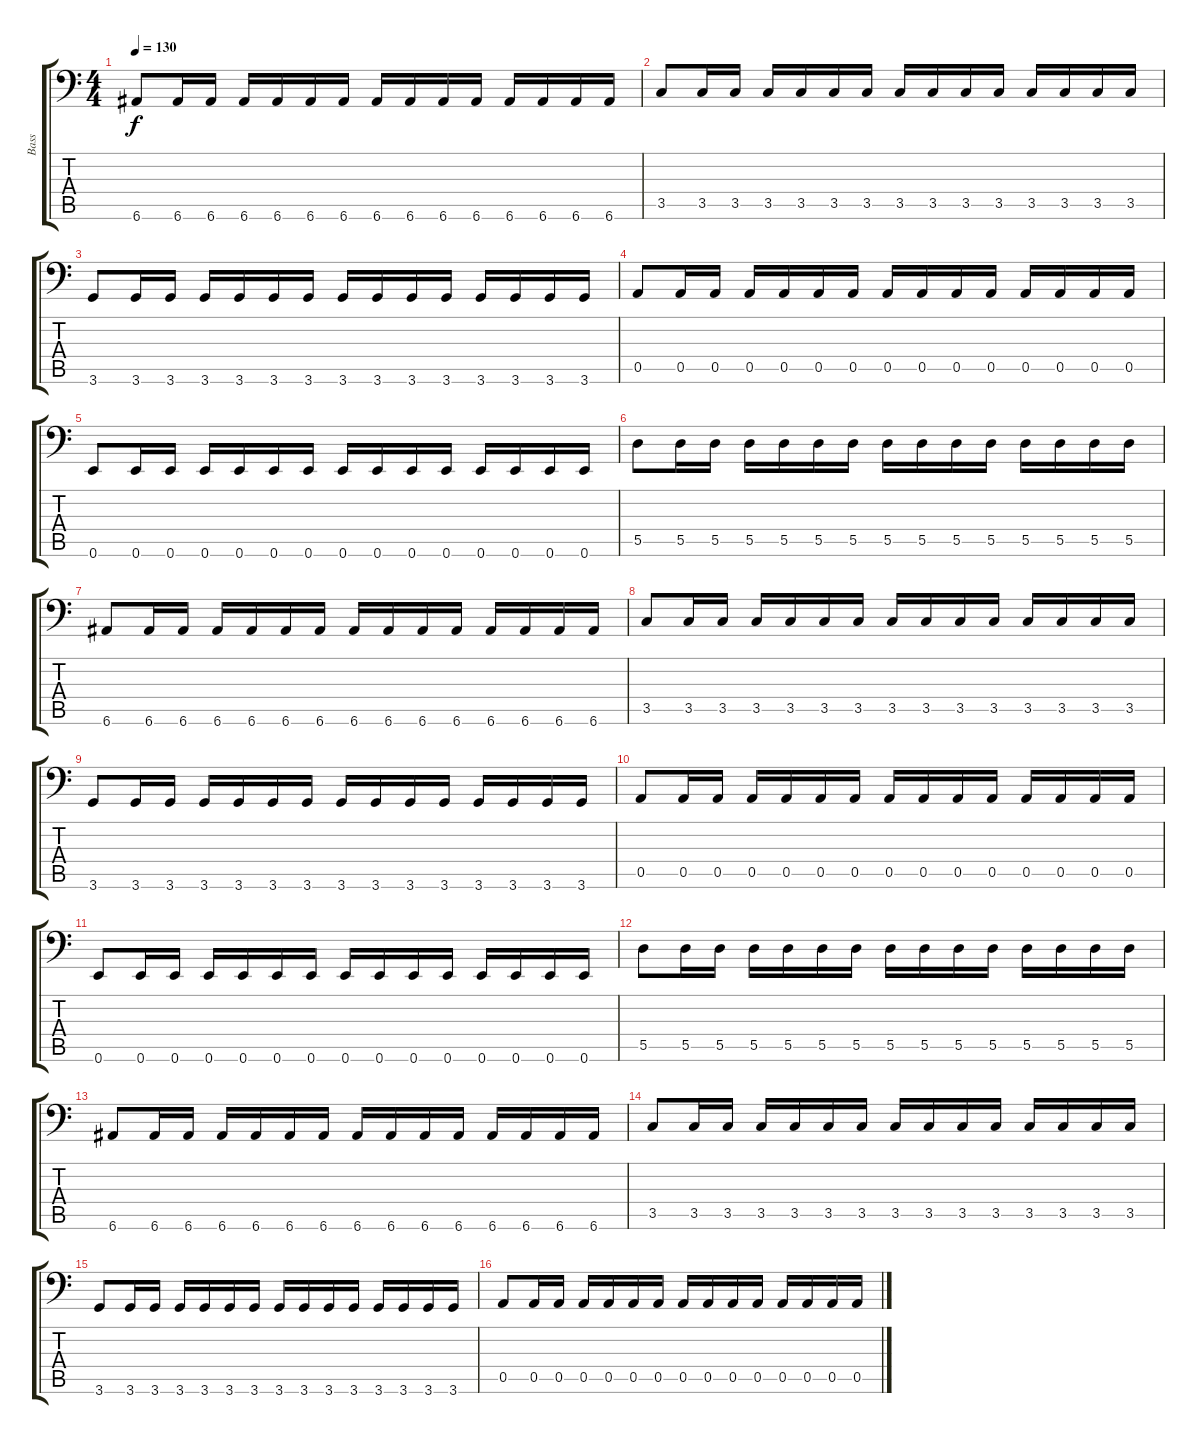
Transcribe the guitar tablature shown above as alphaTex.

\track ("Bass" "Bass") {instrument electricbassfinger}
\staff {score tabs}
\tuning (E3 B2 G2 D2 A1 E1) {hide}
\ts (4 4)
\tempo 130
\clef f4
\ks c
6.6.8{dy f} 6.6.16 6.6.16 6.6.16 6.6.16 6.6.16 6.6.16 6.6.16 6.6.16 6.6.16 6.6.16 6.6.16 6.6.16 6.6.16 6.6.16 |
3.5.8 3.5.16 3.5.16 3.5.16 3.5.16 3.5.16 3.5.16 3.5.16 3.5.16 3.5.16 3.5.16 3.5.16 3.5.16 3.5.16 3.5.16 |
3.6.8 3.6.16 3.6.16 3.6.16 3.6.16 3.6.16 3.6.16 3.6.16 3.6.16 3.6.16 3.6.16 3.6.16 3.6.16 3.6.16 3.6.16 |
0.5.8 0.5.16 0.5.16 0.5.16 0.5.16 0.5.16 0.5.16 0.5.16 0.5.16 0.5.16 0.5.16 0.5.16 0.5.16 0.5.16 0.5.16 |
0.6.8 0.6.16 0.6.16 0.6.16 0.6.16 0.6.16 0.6.16 0.6.16 0.6.16 0.6.16 0.6.16 0.6.16 0.6.16 0.6.16 0.6.16 |
5.5.8 5.5.16 5.5.16 5.5.16 5.5.16 5.5.16 5.5.16 5.5.16 5.5.16 5.5.16 5.5.16 5.5.16 5.5.16 5.5.16 5.5.16 |
6.6.8 6.6.16 6.6.16 6.6.16 6.6.16 6.6.16 6.6.16 6.6.16 6.6.16 6.6.16 6.6.16 6.6.16 6.6.16 6.6.16 6.6.16 |
3.5.8 3.5.16 3.5.16 3.5.16 3.5.16 3.5.16 3.5.16 3.5.16 3.5.16 3.5.16 3.5.16 3.5.16 3.5.16 3.5.16 3.5.16 |
3.6.8 3.6.16 3.6.16 3.6.16 3.6.16 3.6.16 3.6.16 3.6.16 3.6.16 3.6.16 3.6.16 3.6.16 3.6.16 3.6.16 3.6.16 |
0.5.8 0.5.16 0.5.16 0.5.16 0.5.16 0.5.16 0.5.16 0.5.16 0.5.16 0.5.16 0.5.16 0.5.16 0.5.16 0.5.16 0.5.16 |
0.6.8 0.6.16 0.6.16 0.6.16 0.6.16 0.6.16 0.6.16 0.6.16 0.6.16 0.6.16 0.6.16 0.6.16 0.6.16 0.6.16 0.6.16 |
5.5.8 5.5.16 5.5.16 5.5.16 5.5.16 5.5.16 5.5.16 5.5.16 5.5.16 5.5.16 5.5.16 5.5.16 5.5.16 5.5.16 5.5.16 |
6.6.8 6.6.16 6.6.16 6.6.16 6.6.16 6.6.16 6.6.16 6.6.16 6.6.16 6.6.16 6.6.16 6.6.16 6.6.16 6.6.16 6.6.16 |
3.5.8 3.5.16 3.5.16 3.5.16 3.5.16 3.5.16 3.5.16 3.5.16 3.5.16 3.5.16 3.5.16 3.5.16 3.5.16 3.5.16 3.5.16 |
3.6.8 3.6.16 3.6.16 3.6.16 3.6.16 3.6.16 3.6.16 3.6.16 3.6.16 3.6.16 3.6.16 3.6.16 3.6.16 3.6.16 3.6.16 |
0.5.8 0.5.16 0.5.16 0.5.16 0.5.16 0.5.16 0.5.16 0.5.16 0.5.16 0.5.16 0.5.16 0.5.16 0.5.16 0.5.16 0.5.16
